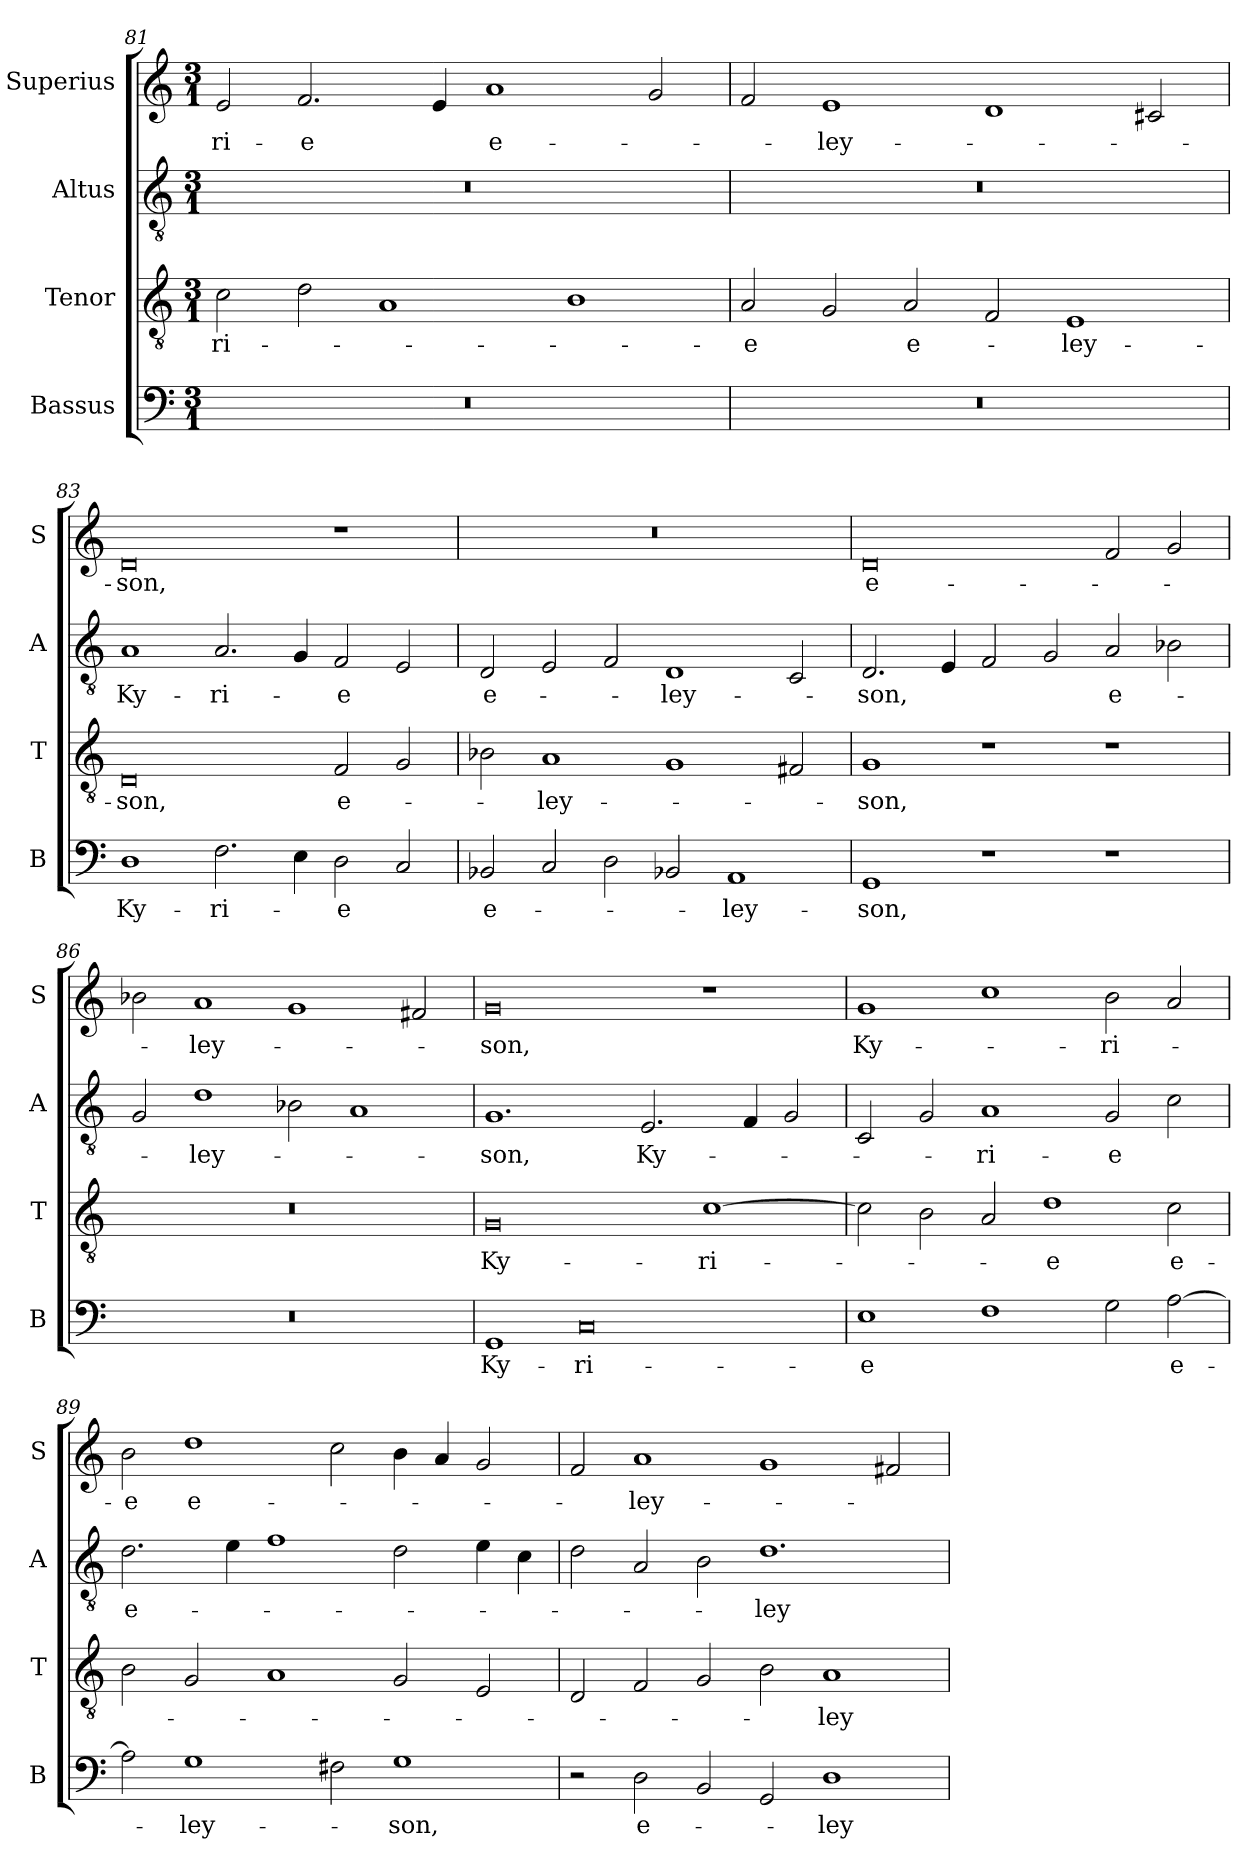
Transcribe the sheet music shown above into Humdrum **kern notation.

**kern	**text	**kern	**text	**kern	**text	**kern	**text
*part4	*part4	*part3	*part3	*part2	*part2	*part1	*part1
*staff4	*staff4	*staff3	*staff3	*staff2	*staff2	*staff1	*staff1
*I"Bassus	*	*I"Tenor	*	*I"Altus	*	*I"Superius	*
*I'B	*	*I'T	*	*I'A	*	*I'S	*
*clefF4	*	*clefGv2	*	*clefGv2	*	*clefG2	*
*k[]	*	*k[]	*	*k[]	*	*k[]	*
*M3/1	*	*M3/1	*	*M3/1	*	*M3/1	*
=81	=81	=81	=81	=81	=81	=81	=81
!	!	!	!LO:LY:i	!	!	!	!LO:LY:i
0.r	.	2c	-ri-	0.r	.	2e	-ri-
!	!	!	!	!	!	!	!LO:LY:i
.	.	2d	.	.	.	2.f	-e
.	.	1A	.	.	.	.	.
.	.	.	.	.	.	4e	.
!	!	!	!	!	!	!	!LO:LY:i
.	.	.	.	.	.	1a	e-
.	.	1B	.	.	.	.	.
.	.	.	.	.	.	2g	.
=82	=82	=82	=82	=82	=82	=82	=82
!	!	!	!LO:LY:i	!	!	!	!
0.r	.	2A	-e	0.r	.	2f	.
!	!	!	!	!	!	!	!LO:LY:i
.	.	2G	.	.	.	1e	-ley-
!	!	!	!LO:LY:i	!	!	!	!
.	.	2A	e-	.	.	.	.
.	.	2F	.	.	.	1d	.
!	!	!	!LO:LY:i	!	!	!	!
.	.	1E	-ley-	.	.	.	.
.	.	.	.	.	.	2c#X	.
=83	=83	=83	=83	=83	=83	=83	=83
!	!LO:LY:i	!	!LO:LY:i	!	!LO:LY:i	!	!LO:LY:i
1D	Ky-	0D	-son,	1A	Ky-	0d	-son,
!	!LO:LY:i	!	!	!	!LO:LY:i	!	!
2.F	-ri-	.	.	2.A	-ri-	.	.
4E	.	.	.	4G	.	.	.
!	!LO:LY:i	!	!LO:LY:i	!	!LO:LY:i	!	!
2D	-e	2F	e-	2F	-e	1r	.
2C	.	2G	.	2E	.	.	.
=84	=84	=84	=84	=84	=84	=84	=84
!	!LO:LY:i	!	!	!	!LO:LY:i	!	!
2BB-X	e-	2B-X	.	2D	e-	0.r	.
!	!	!	!LO:LY:i	!	!	!	!
2C	.	1A	-ley-	2E	.	.	.
2D	.	.	.	2F	.	.	.
!	!	!	!	!	!LO:LY:i	!	!
2BB-X	.	1G	.	1D	-ley-	.	.
!	!LO:LY:i	!	!	!	!	!	!
1AA	-ley-	.	.	.	.	.	.
.	.	2F#X	.	2C	.	.	.
=85	=85	=85	=85	=85	=85	=85	=85
!	!LO:LY:i	!	!LO:LY:i	!	!LO:LY:i	!	!LO:LY:i
1GG	-son,	1G	-son,	2.D	-son,	0d	e-
.	.	.	.	4E	.	.	.
1r	.	1r	.	2F	.	.	.
.	.	.	.	2G	.	.	.
!	!	!	!	!	!LO:LY:i	!	!
1r	.	1r	.	2A	e-	2f	.
.	.	.	.	2B-X	.	2g	.
=86	=86	=86	=86	=86	=86	=86	=86
0.r	.	0.r	.	2G	.	2b-X	.
!	!	!	!	!	!LO:LY:i	!	!LO:LY:i
.	.	.	.	1d	-ley-	1a	-ley-
.	.	.	.	2B-i	.	1g	.
.	.	.	.	1A	.	.	.
.	.	.	.	.	.	2f#X	.
=87	=87	=87	=87	=87	=87	=87	=87
!	!LO:LY:i	!	!LO:LY:i	!	!LO:LY:i	!	!LO:LY:i
1GG	Ky-	0G	Ky-	1.G	-son,	0g	-son,
!	!LO:LY:i	!	!	!	!	!	!
0C	-ri-	.	.	.	.	.	.
!	!	!	!	!	!LO:LY:i	!	!
.	.	.	.	2.E	Ky-	.	.
!	!	!	!LO:LY:i	!	!	!	!
.	.	[1c	-ri-	.	.	1r	.
.	.	.	.	4F	.	.	.
.	.	.	.	2G	.	.	.
=88	=88	=88	=88	=88	=88	=88	=88
!	!LO:LY:i	!	!	!	!	!	!LO:LY:i
1E	-e	2c]	.	2C	.	1g	Ky-
.	.	2B	.	2G	.	.	.
!	!	!	!	!	!LO:LY:i	!	!
1F	.	2A	.	1A	-ri-	1cc	.
!	!	!	!LO:LY:i	!	!	!	!
.	.	1d	-e	.	.	.	.
!	!	!	!	!	!LO:LY:i	!	!LO:LY:i
2G	.	.	.	2G	-e	2b	-ri-
!	!LO:LY:i	!	!LO:LY:i	!	!	!	!
[2A	e-	2c	e-	2c	.	2a	.
=89	=89	=89	=89	=89	=89	=89	=89
!	!	!	!	!	!LO:LY:i	!	!LO:LY:i
2A]	.	2B	.	2.d	e-	2b	-e
!	!LO:LY:i	!	!	!	!	!	!LO:LY:i
1G	-ley-	2G	.	.	.	1dd	e-
.	.	.	.	4e	.	.	.
.	.	1A	.	1f	.	.	.
2F#X	.	.	.	.	.	2cc	.
!	!LO:LY:i	!	!	!	!	!	!
1G	-son,	2G	.	2d	.	4b	.
.	.	.	.	.	.	4a	.
.	.	2E	.	4e	.	2g	.
.	.	.	.	4c	.	.	.
=90	=90	=90	=90	=90	=90	=90	=90
2r	.	2D	.	2d	.	2f	.
!	!LO:LY:i	!	!	!	!	!	!
2D	e-	2F	.	2A	.	1a	-ley-
2BB	.	2G	.	2B	.	.	.
2GG	.	2B	.	1.d	-ley-	1g	.
1D	-ley-	1A	-ley-	.	.	.	.
.	.	.	.	.	.	2f#X	.
=	=	=	=	=	=	=	=
*-	*-	*-	*-	*-	*-	*-	*-
